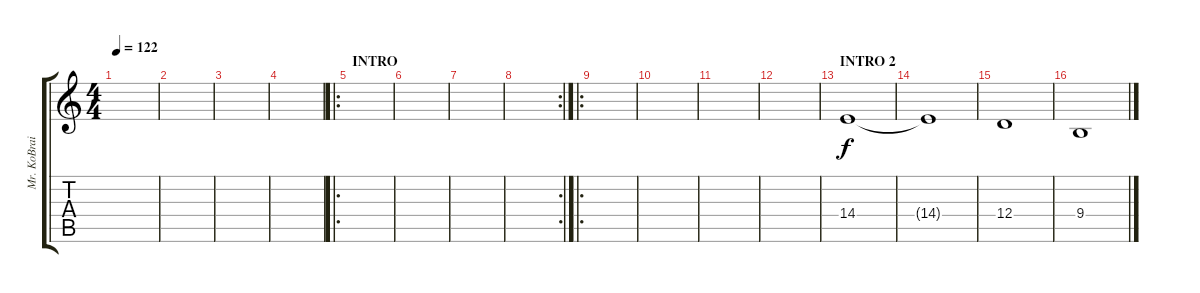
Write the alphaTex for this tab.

\track ("Mr. KoBrain" "Mr. KoBrai") {instrument lead2sawtooth}
\staff {score tabs}
\tuning (E4 B3 G3 D3 A2 E2) {hide}
\ts (4 4)
\tempo 122
\clef g2
\ks c
|
|
|
|
\ro
\section ("" "INTRO")
|
|
|
\rc 2
|
\ro
|
|
|
|
\section ("" "INTRO 2")
14.4.1{instrument fx6goblins} |
14.4{t}.1 |
12.4.1 |
9.4.1
